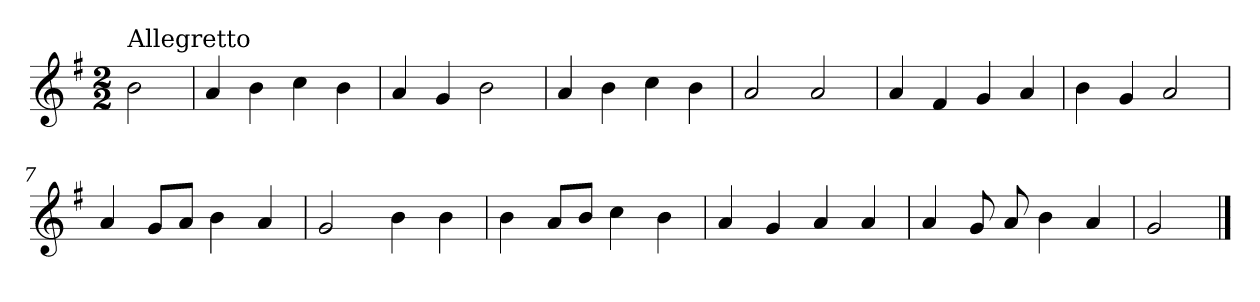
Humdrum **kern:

**kern
*part1
*staff1
*clefG2
*k[f#]
*e:
*M2/2
=
!LO:TX:a:t=Allegretto
2b\
=1
4a/
4b\
4cc\
4b\
=2
4a/
4g/
2b\
=3
4a/
4b\
4cc\
4b\
=4
2a/
2a/
=5
4a/
4f#/
4g/
4a/
!!LO:LB:g=z
=6
4b\
4g/
2a/
=7
4a/
8g/L
8a/J
4b\
4a/
=8
2g/
4b\
4b\
=9
4b\
8a/L
8b/J
4cc\
4b\
=10
4a/
4g/
4a/
4a/
!!LO:LB:g=z
=11
4a/
8g/
8a/
4b\
4a/
=12
2g/
==
*-
